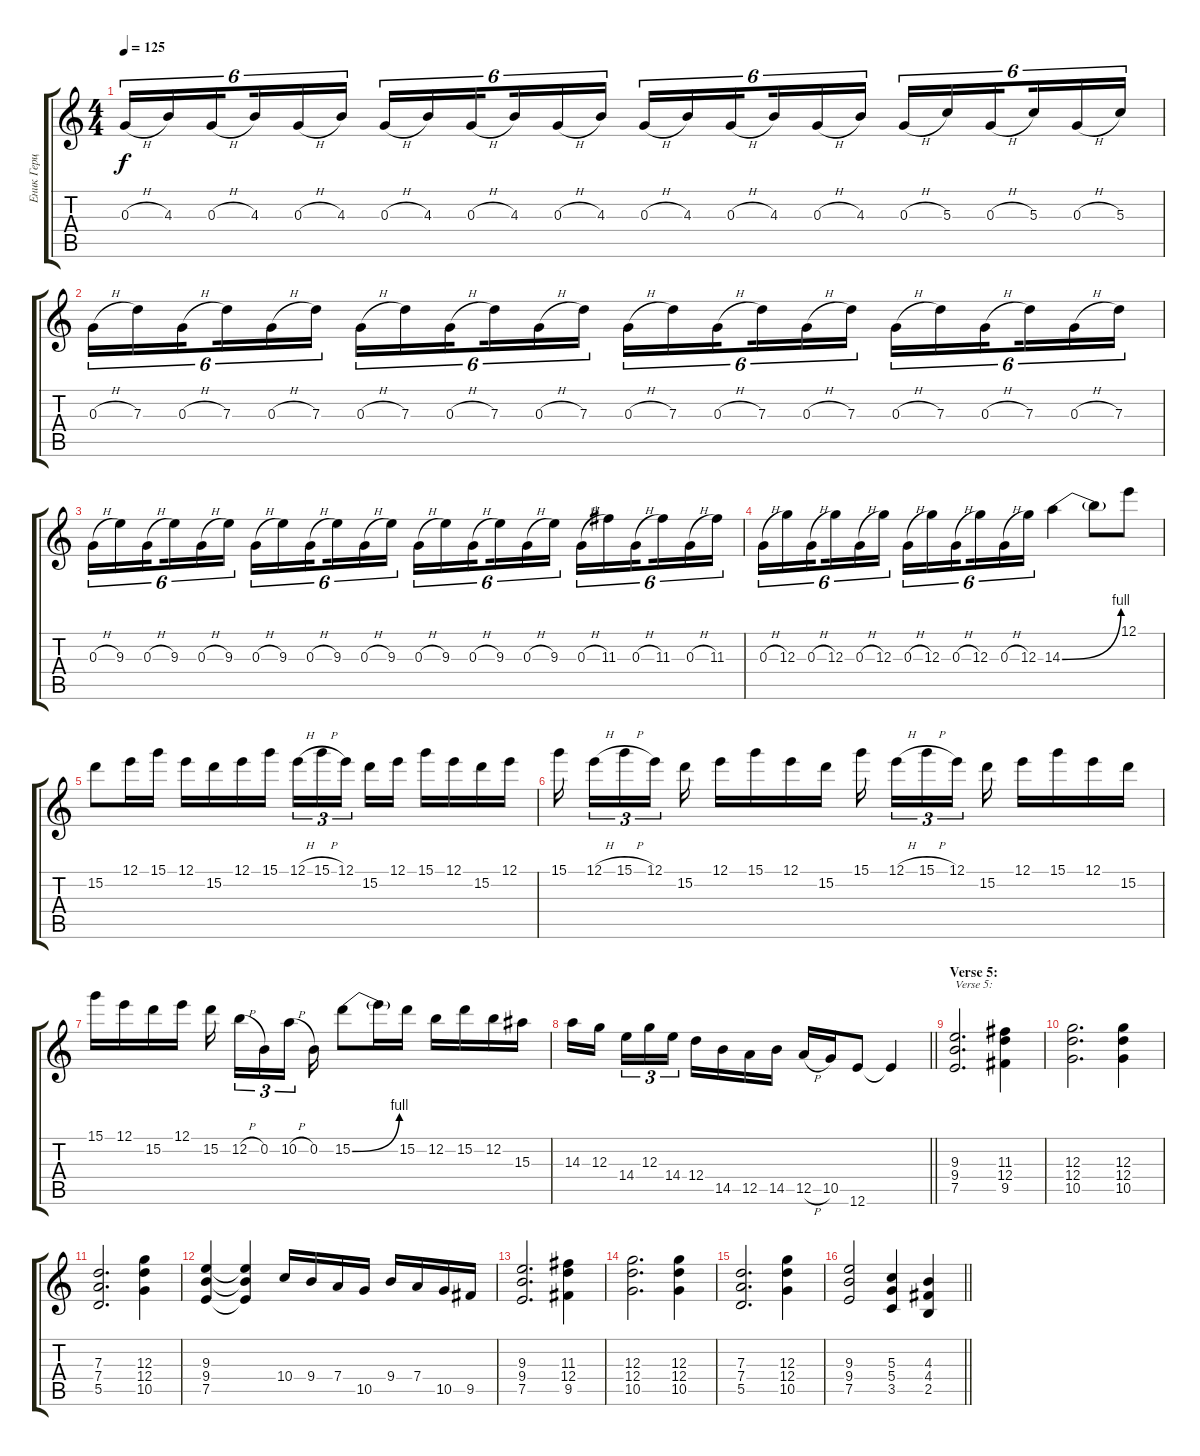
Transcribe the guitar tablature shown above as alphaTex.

\track ("Еник Герц" "Еник Герц") {instrument overdrivenguitar}
\staff {score tabs}
\tuning (E4 B3 G3 D3 A2 E2) {hide}
\ts (4 4)
\tempo 125
\clef g2
\ks c
0.3{h}.16{tu (6 4) dy f} 4.3.16{tu (6 4)} 0.3{h}.16{tu (6 4) beam splitsecondary} 4.3.16{tu (6 4)} 0.3{h}.16{tu (6 4)} 4.3.16{tu (6 4)} 0.3{h}.16{tu (6 4)} 4.3.16{tu (6 4)} 0.3{h}.16{tu (6 4) beam splitsecondary} 4.3.16{tu (6 4)} 0.3{h}.16{tu (6 4)} 4.3.16{tu (6 4)} 0.3{h}.16{tu (6 4)} 4.3.16{tu (6 4)} 0.3{h}.16{tu (6 4) beam splitsecondary} 4.3.16{tu (6 4)} 0.3{h}.16{tu (6 4)} 4.3.16{tu (6 4)} 0.3{h}.16{tu (6 4)} 5.3.16{tu (6 4)} 0.3{h}.16{tu (6 4) beam splitsecondary} 5.3.16{tu (6 4)} 0.3{h}.16{tu (6 4)} 5.3.16{tu (6 4)} |
0.3{h}.16{tu (6 4)} 7.3.16{tu (6 4)} 0.3{h}.16{tu (6 4) beam splitsecondary} 7.3.16{tu (6 4)} 0.3{h}.16{tu (6 4)} 7.3.16{tu (6 4)} 0.3{h}.16{tu (6 4)} 7.3.16{tu (6 4)} 0.3{h}.16{tu (6 4) beam splitsecondary} 7.3.16{tu (6 4)} 0.3{h}.16{tu (6 4)} 7.3.16{tu (6 4)} 0.3{h}.16{tu (6 4)} 7.3.16{tu (6 4)} 0.3{h}.16{tu (6 4) beam splitsecondary} 7.3.16{tu (6 4)} 0.3{h}.16{tu (6 4)} 7.3.16{tu (6 4)} 0.3{h}.16{tu (6 4)} 7.3.16{tu (6 4)} 0.3{h}.16{tu (6 4) beam splitsecondary} 7.3.16{tu (6 4)} 0.3{h}.16{tu (6 4)} 7.3.16{tu (6 4)} |
0.3{h}.16{tu (6 4)} 9.3.16{tu (6 4)} 0.3{h}.16{tu (6 4) beam splitsecondary} 9.3.16{tu (6 4)} 0.3{h}.16{tu (6 4)} 9.3.16{tu (6 4)} 0.3{h}.16{tu (6 4)} 9.3.16{tu (6 4)} 0.3{h}.16{tu (6 4) beam splitsecondary} 9.3.16{tu (6 4)} 0.3{h}.16{tu (6 4)} 9.3.16{tu (6 4)} 0.3{h}.16{tu (6 4)} 9.3.16{tu (6 4)} 0.3{h}.16{tu (6 4) beam splitsecondary} 9.3.16{tu (6 4)} 0.3{h}.16{tu (6 4)} 9.3.16{tu (6 4)} 0.3{h}.16{tu (6 4)} 11.3.16{tu (6 4)} 0.3{h}.16{tu (6 4) beam splitsecondary} 11.3.16{tu (6 4)} 0.3{h}.16{tu (6 4)} 11.3.16{tu (6 4)} |
0.3{h}.16{tu (6 4)} 12.3.16{tu (6 4)} 0.3{h}.16{tu (6 4) beam splitsecondary} 12.3.16{tu (6 4)} 0.3{h}.16{tu (6 4)} 12.3.16{tu (6 4)} 0.3{h}.16{tu (6 4)} 12.3.16{tu (6 4)} 0.3{h}.16{tu (6 4) beam splitsecondary} 12.3.16{tu (6 4)} 0.3{h}.16{tu (6 4)} 12.3.16{tu (6 4)} 14.3{be (bend 0 0 60 4)}.4 14.3{t}.8 12.1.8 |
15.2.8 12.1.16 15.1.16 12.1.16 15.2.16 12.1.16 15.1.16 12.1{h}.16{tu (3 2)} 15.1{h}.16{tu (3 2)} 12.1.16{tu (3 2) beam splitsecondary} 15.2.16 12.1.16 15.1.16 12.1.16 15.2.16 12.1.16 |
15.1.16{beam splitsecondary} 12.1{h}.16{tu (3 2)} 15.1{h}.16{tu (3 2)} 12.1.16{tu (3 2) beam splitsecondary} 15.2.16 12.1.16 15.1.16 12.1.16 15.2.16 15.1.16{beam splitsecondary} 12.1{h}.16{tu (3 2)} 15.1{h}.16{tu (3 2)} 12.1.16{tu (3 2) beam splitsecondary} 15.2.16 12.1.16 15.1.16 12.1.16 15.2.16 |
15.1.16 12.1.16 15.2.16 12.1.16 15.2.16{beam splitsecondary} 12.2{h}.16{tu (3 2)} 0.2.16{tu (3 2)} 10.2{h}.16{tu (3 2) beam splitsecondary} 0.2.16 15.2{be (bend 0 0 60 4)}.8 15.2{t}.16 15.2.16 12.2.16 15.2.16 12.2.16 15.3.16 |
\barLineRight lightlight
14.3.16 12.3.16{beam splitsecondary} 14.4.16{tu (3 2)} 12.3.16{tu (3 2)} 14.4.16{tu (3 2)} 12.4.16 14.5.16 12.5.16 14.5.16 12.5{h}.16 10.5.16 12.6.8 12.6{t}.4 |
\section ("" "Verse 5:")
(9.3 9.4 7.5).2{d txt "Verse 5:" volume 10 instrument overdrivenguitar} (11.3 12.4 9.5).4 |
(12.3 12.4 10.5).2{d} (12.3 12.4 10.5).4 |
(7.3 7.4 5.5).2{d} (12.3 12.4 10.5).4 |
(9.3 9.4 7.5).4 (9.3{t} 9.4{t} 7.5{t}).4 10.4.16 9.4.16 7.4.16 10.5.16 9.4.16 7.4.16 10.5.16 9.5.16 |
(9.3 9.4 7.5).2{d} (11.3 12.4 9.5).4 |
(12.3 12.4 10.5).2{d} (12.3 12.4 10.5).4 |
(7.3 7.4 5.5).2{d} (12.3 12.4 10.5).4 |
\barLineRight lightlight
(9.3 9.4 7.5).2 (5.3 5.4 3.5).4 (4.3 4.4 2.5).4
